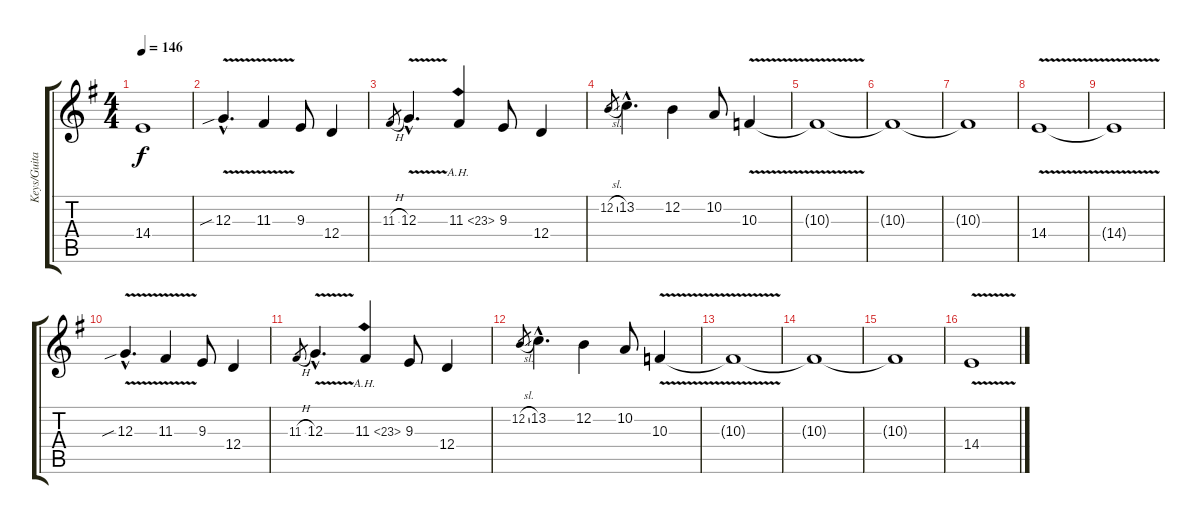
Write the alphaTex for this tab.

\track ("Keys/Guitar" "Keys/Guita") {instrument lead1square}
\staff {score tabs}
\tuning (E4 B3 G3 D3 A2 E2) {hide}
\ts (4 4)
\tempo 146
\clef g2
\ks g
14.4{t}.1{dy f} |
12.3{v sib hac}.4{d} 11.3{v}.4 9.3.8 12.4.4 |
11.3{h}.8{gr} 12.3{v hac}.4{d} 11.3{ah 12}.4 9.3.8 12.4.4 |
12.2{sl}.8{gr} 13.2{hac}.4{d} 12.2.4 10.2.8 10.3{v}.4 |
10.3{t}.1 |
10.3{t}.1 |
10.3{t}.1 |
14.4{v}.1 |
14.4{t}.1 |
12.3{v sib hac}.4{d} 11.3{v}.4 9.3.8 12.4.4 |
11.3{h}.8{gr} 12.3{v hac}.4{d} 11.3{ah 12}.4 9.3.8 12.4.4 |
12.2{sl}.8{gr} 13.2{hac}.4{d} 12.2.4 10.2.8 10.3{v}.4 |
10.3{t}.1 |
10.3{t}.1 |
10.3{t}.1 |
14.4{v}.1
